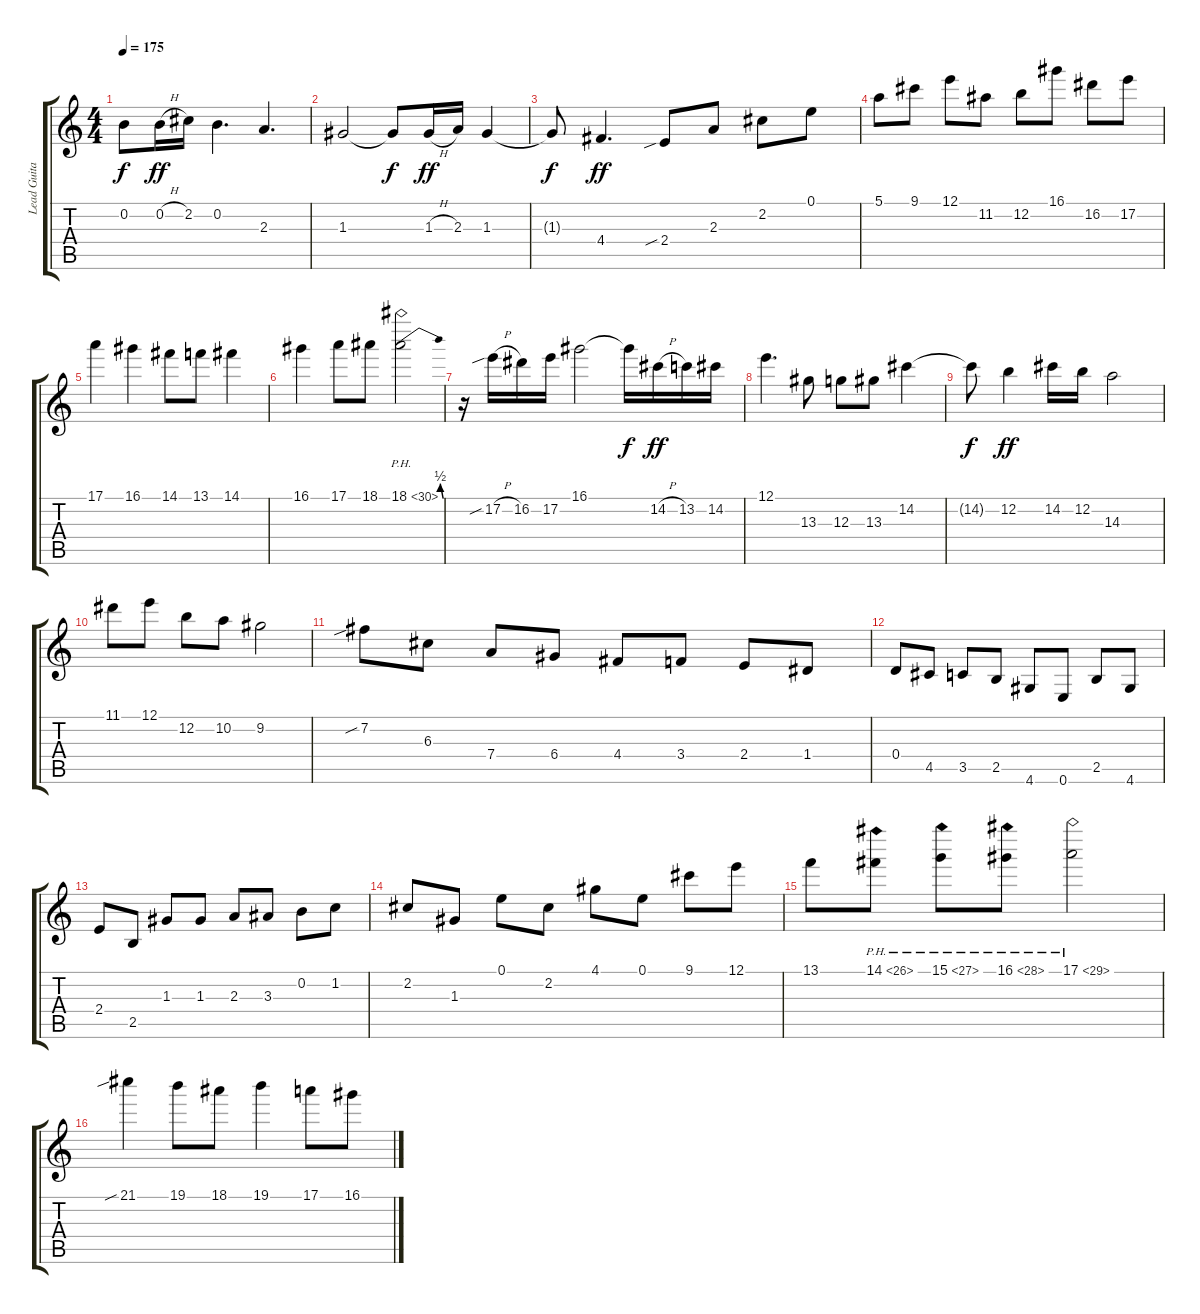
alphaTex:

\track ("Lead Guitar/Michael Lee Firkins" "Lead Guita") {instrument distortionguitar}
\staff {score tabs}
\tuning (E4 B3 G3 D3 A2 E2) {hide}
\ts (4 4)
\tempo 175
\clef g2
\ks c
0.2{t}.8{dy f} 0.2{h}.16{dy ff} 2.2.16 0.2.4{d} 2.3.4{d} |
1.3.2 1.3{t}.8{dy f} 1.3{h}.16{dy ff} 2.3.16 1.3.4 |
1.3{t}.8{dy f} 4.4.4{d dy ff} 2.4{sib}.8 2.3.8 2.2.8 0.1.8 |
5.1.8 9.1.8 12.1.8 11.2.8 12.2.8 16.1.8 16.2.8 17.2.8 |
17.1.4 16.1.4 14.1.8 13.1.8 14.1.4 |
16.1.4 17.1.8 18.1.8 18.1{be (bend 0 0 60 2) ph 12}.2 |
r.16 17.2{sib h}.16 16.2.16 17.2.16 16.1.2 16.1{t}.16{dy f} 14.2{h}.16{dy ff} 13.2.16 14.2.16 |
12.1.4{d} 13.3.8 12.3.8 13.3.8 14.2.4 |
14.2{t}.8{dy f} 12.2.4{dy ff} 14.2.16 12.2.16 14.3.2 |
11.1.8 12.1.8 12.2.8 10.2.8 9.2.2 |
7.2{sib}.8 6.3.8 7.4.8 6.4.8 4.4.8 3.4.8 2.4.8 1.4.8 |
0.4.8 4.5.8 3.5.8 2.5.8 4.6.8 0.6.8 2.5.8 4.6.8 |
2.4.8 2.5.8 1.3.8 1.3.8 2.3.8 3.3.8 0.2.8 1.2.8 |
2.2.8 1.3.8 0.1.8 2.2.8 4.1.8 0.1.8 9.1.8 12.1.8 |
13.1.8 14.1{ph 12}.8 15.1{ph 12}.8 16.1{ph 12}.8 17.1{ph 12}.2 |
21.1{sib}.4 19.1.8 18.1.8 19.1.4 17.1.8 16.1.8
